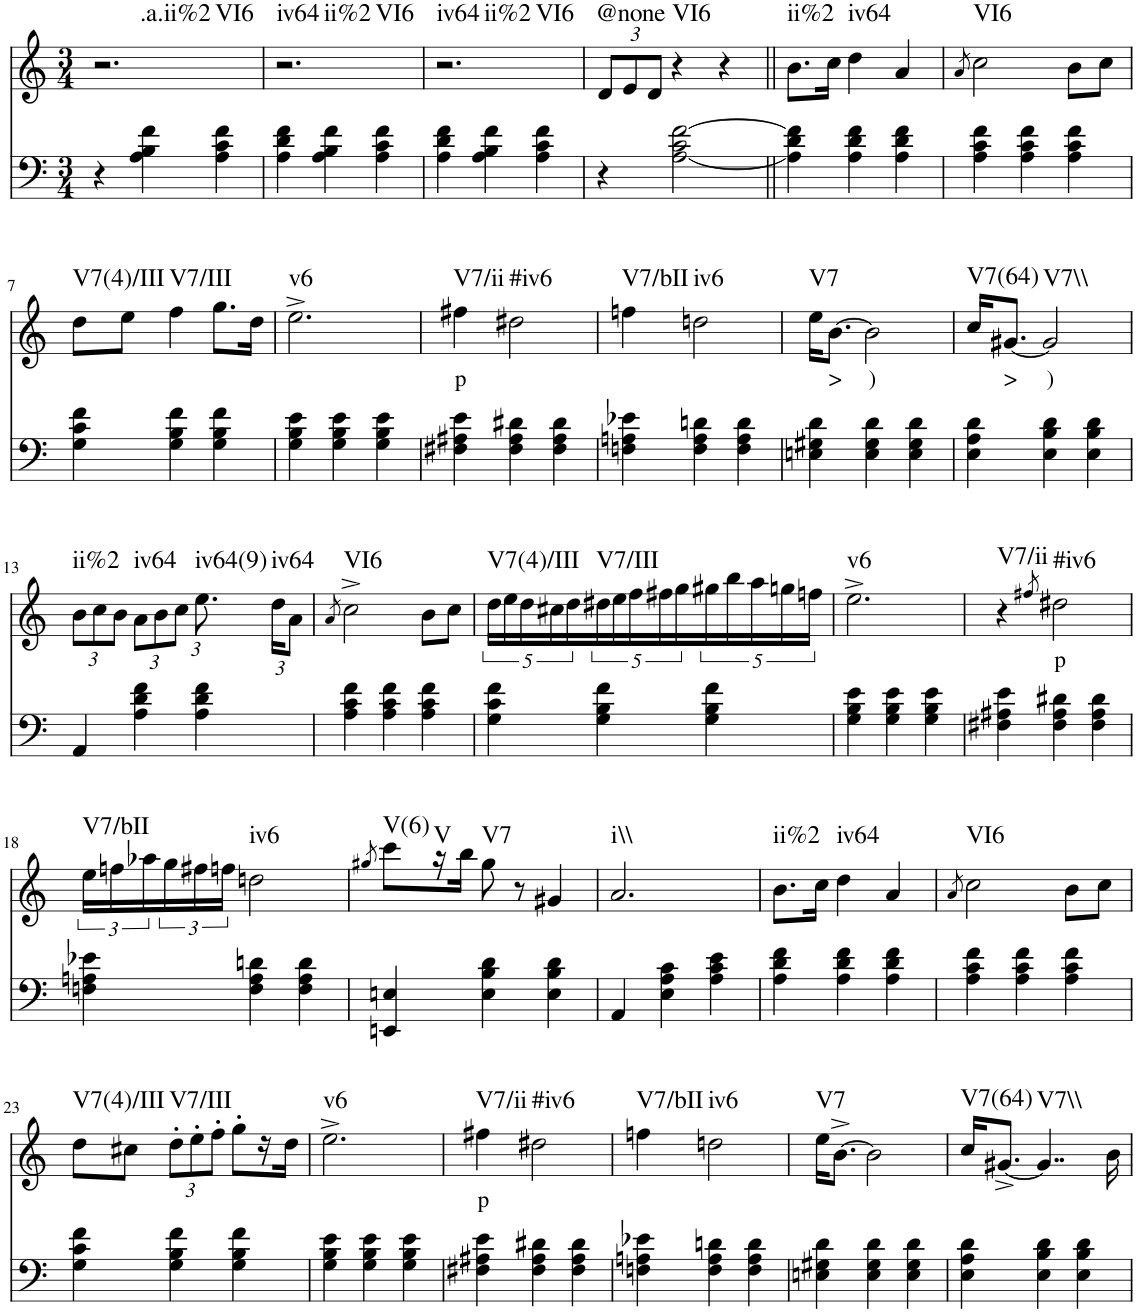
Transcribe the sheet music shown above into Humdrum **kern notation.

**kern	**kern	**text	**harte
*part2	*part1	*part1	*part1
*staff2	*staff1	*staff1	*
*I"Piano	*I"Piano	*	*
*I'Pno	*I'Pno	*	*
*clefF4	*clefG2	*	*
*k[]	*k[]	*	*
*M3/4	*M3/4	*	*
=1	=1	=1	=1
!	!	!	!LO:H:n=1:kt=.a.ii%2
!	!	!	!LO:H:n=2:kt=VI6
4r	2.r	.	N N
4A\ 4B\ 4f\	.	.	.
4A\ 4c\ 4f\	.	.	.
=2	=2	=2	=2
!	!	!	!LO:H:n=1:kt=iv64
!	!	!	!LO:H:n=2:kt=ii%2
!	!	!	!LO:H:n=3:kt=VI6
4A\ 4d\ 4f\	2.r	.	N N N
4A\ 4B\ 4f\	.	.	.
4A\ 4c\ 4f\	.	.	.
=3	=3	=3	=3
!	!	!	!LO:H:n=1:kt=iv64
!	!	!	!LO:H:n=2:kt=ii%2
!	!	!	!LO:H:n=3:kt=VI6
4A\ 4d\ 4f\	2.r	.	N N N
4A\ 4B\ 4f\	.	.	.
4A\ 4c\ 4f\	.	.	.
=4	=4	=4	=4
*	*Xbrackettup	*	*
!	!	!	!LO:H:kt=@none
4r	12d/L	.	N
.	12e/	.	.
.	12d/J	.	.
!	!	!	!LO:H:kt=VI6
[2A\ 2c\ [2f\	4r	.	N
.	4r	.	.
=5||	=5||	=5||	=5||
!	!	!	!LO:H:kt=ii%2
4A\] 4d\ 4f\]	8.b\L	.	N
.	16cc\Jk	.	.
!	!	!	!LO:H:kt=iv64
4A\ 4d\ 4f\	4dd\	.	N
4A\ 4d\ 4f\	4a/	.	.
=6	=6	=6	=6
.	8qa/	.	.
!	!	!	!LO:H:kt=VI6
4A\ 4c\ 4f\	2cc\	.	N
4A\ 4c\ 4f\	.	.	.
4A\ 4c\ 4f\	8b\L	.	.
.	8cc\J	.	.
!!LO:LB:g=z
=7	=7	=7	=7
!	!	!	!LO:H:kt=V7(4)/III
4G\ 4c\ 4f\	8dd\L	.	N
.	8ee\J	.	.
!	!	!	!LO:H:kt=V7/III
4G\ 4B\ 4f\	4ff\	.	N
4G\ 4B\ 4f\	8.gg\L	.	.
.	16dd\Jk	.	.
=8	=8	=8	=8
!	!	!	!LO:H:kt=v6
4G\ 4B\ 4e\	2.ee^\	.	N
4G\ 4B\ 4e\	.	.	.
4G\ 4B\ 4e\	.	.	.
=9	=9	=9	=9
!	!	!LO:LY:b	!LO:H:kt=V7/ii
4F#X\ 4A#X\ 4e\	4ff#X\	p	N
!	!	!	!LO:H:kt=#iv6
4F#\ 4A#\ 4d#X\	2dd#X\	.	N
4F#\ 4A#\ 4d#\	.	.	.
=10	=10	=10	=10
!	!	!	!LO:H:kt=V7/bII
4Fn\ 4An\ 4e-X\	4ffn\	.	N
!	!	!	!LO:H:kt=iv6
4F\ 4A\ 4dn\	2ddn\	.	N
4F\ 4A\ 4d\	.	.	.
=11	=11	=11	=11
!	!	!	!LO:H:kt=V7
4En\ 4G#X\ 4d\	16ee\KL	.	N
!	!	!LO:LY:b	!
.	[8.b\J	>	.
!	!	!LO:LY:b	!
4E\ 4G#\ 4d\	2b\]	)	.
4E\ 4G#\ 4d\	.	.	.
=12	=12	=12	=12
!	!	!	!LO:H:kt=V7(64)
4E\ 4A\ 4d\	16cc/KL	.	N
!	!	!LO:LY:b	!
.	[8.g#X/J	>	.
!	!	!LO:LY:b	!LO:H:kt=V7\\
4E\ 4B\ 4d\	2g#/]	)	N
4E\ 4B\ 4d\	.	.	.
!!LO:LB:g=z
=13	=13	=13	=13
!	!	!	!LO:H:kt=ii%2
4AA/	12b\L	.	N
.	12cc\	.	.
.	12b\J	.	.
!	!	!	!LO:H:kt=iv64
4A\ 4d\ 4f\	12a\L	.	N
.	12b\	.	.
.	12cc\J	.	.
!	!	!	!LO:H:kt=iv64(9)
4A\ 4d\ 4f\	12.ee\	.	N
!	!	!	!LO:H:kt=iv64
.	24dd\KL	.	N
.	12a\J	.	.
=14	=14	=14	=14
.	8qa/	.	.
!	!	!	!LO:H:kt=VI6
4A\ 4c\ 4f\	2cc^\	.	N
4A\ 4c\ 4f\	.	.	.
4A\ 4c\ 4f\	8b\L	.	.
.	8cc\J	.	.
=15	=15	=15	=15
*	*brackettup	*	*
!	!	!	!LO:H:kt=V7(4)/III
4G\ 4c\ 4f\	20dd\LL	.	N
.	20ee\	.	.
.	20dd\	.	.
.	20cc#X\	.	.
.	20dd\	.	.
!	!	!	!LO:H:kt=V7/III
4G\ 4B\ 4f\	20dd#X\	.	N
.	20ee\	.	.
.	20ff\	.	.
.	20ff#X\	.	.
.	20gg\	.	.
4G\ 4B\ 4f\	20gg#X\	.	.
.	20bb\	.	.
.	20aa\	.	.
.	20ggn\	.	.
.	20ffn\JJ	.	.
=16	=16	=16	=16
!	!	!	!LO:H:kt=v6
4G\ 4B\ 4e\	2.ee^\	.	N
4G\ 4B\ 4e\	.	.	.
4G\ 4B\ 4e\	.	.	.
=17	=17	=17	=17
!	!	!	!LO:H:kt=V7/ii
4F#X\ 4A#X\ 4e\	4r	.	N
.	8qff#X/	.	.
!	!	!LO:LY:b	!LO:H:kt=#iv6
4F#\ 4A#\ 4d#X\	2dd#X\	p	N
4F#\ 4A#\ 4d#\	.	.	.
!!LO:LB:g=z
=18	=18	=18	=18
!	!	!	!LO:H:kt=V7/bII
4Fn\ 4An\ 4e-X\	24ee\LL	.	N
.	24ffn\	.	.
.	24aa-X\	.	.
.	24gg\	.	.
.	24ff#X\	.	.
.	24ffn\JJ	.	.
!	!	!	!LO:H:kt=iv6
4F\ 4A\ 4dn\	2ddn\	.	N
4F\ 4A\ 4d\	.	.	.
=19	=19	=19	=19
.	8qgg#X/	.	.
!	!	!	!LO:H:kt=V(6)
4EEn/ 4En/	8ccc\L	.	N
!	!	!	!LO:H:kt=V
.	16r	.	N
.	16bb\JJ	.	.
!	!	!	!LO:H:kt=V7
4E\ 4B\ 4d\	8gg#\	.	N
.	8r	.	.
4E\ 4B\ 4d\	4g#X/	.	.
=20	=20	=20	=20
!	!	!	!LO:H:kt=i\\
4AA/	2.a/	.	N
4E\ 4A\ 4c\	.	.	.
4A\ 4c\ 4e\	.	.	.
=21	=21	=21	=21
!	!	!	!LO:H:kt=ii%2
4A\ 4d\ 4f\	8.b\L	.	N
.	16cc\Jk	.	.
!	!	!	!LO:H:kt=iv64
4A\ 4d\ 4f\	4dd\	.	N
4A\ 4d\ 4f\	4a/	.	.
=22	=22	=22	=22
.	8qa/	.	.
!	!	!	!LO:H:kt=VI6
4A\ 4c\ 4f\	2cc\	.	N
4A\ 4c\ 4f\	.	.	.
4A\ 4c\ 4f\	8b\L	.	.
.	8cc\J	.	.
!!LO:LB:g=z
=23	=23	=23	=23
!	!	!	!LO:H:kt=V7(4)/III
4G\ 4c\ 4f\	8dd\L	.	N
.	8cc#X\J	.	.
*	*Xbrackettup	*	*
!	!	!	!LO:H:kt=V7/III
4G\ 4B\ 4f\	12dd'\L	.	N
.	12ee'\	.	.
.	12ff'\J	.	.
4G\ 4B\ 4f\	8gg'\L	.	.
.	16r	.	.
.	16dd\JJ	.	.
=24	=24	=24	=24
!	!	!	!LO:H:kt=v6
4G\ 4B\ 4e\	2.ee^\	.	N
4G\ 4B\ 4e\	.	.	.
4G\ 4B\ 4e\	.	.	.
=25	=25	=25	=25
!	!	!LO:LY:b	!LO:H:kt=V7/ii
4F#X\ 4A#X\ 4e\	4ff#X\	p	N
!	!	!	!LO:H:kt=#iv6
4F#\ 4A#\ 4d#X\	2dd#X\	.	N
4F#\ 4A#\ 4d#\	.	.	.
=26	=26	=26	=26
!	!	!	!LO:H:kt=V7/bII
4Fn\ 4An\ 4e-X\	4ffn\	.	N
!	!	!	!LO:H:kt=iv6
4F\ 4A\ 4dn\	2ddn\	.	N
4F\ 4A\ 4d\	.	.	.
=27	=27	=27	=27
!	!	!	!LO:H:kt=V7
4En\ 4G#X\ 4d\	16ee\KL	.	N
.	[8.b^\J	.	.
4E\ 4G#\ 4d\	2b\]	.	.
4E\ 4G#\ 4d\	.	.	.
=28	=28	=28	=28
!	!	!	!LO:H:kt=V7(64)
4E\ 4A\ 4d\	16cc/KL	.	N
.	[8.g#X^/J	.	.
!	!	!	!LO:H:kt=V7\\
4E\ 4B\ 4d\	4..g#/]	.	N
4E\ 4B\ 4d\	.	.	.
.	16b\	.	.
=	=	=	=
*-	*-	*-	*-
